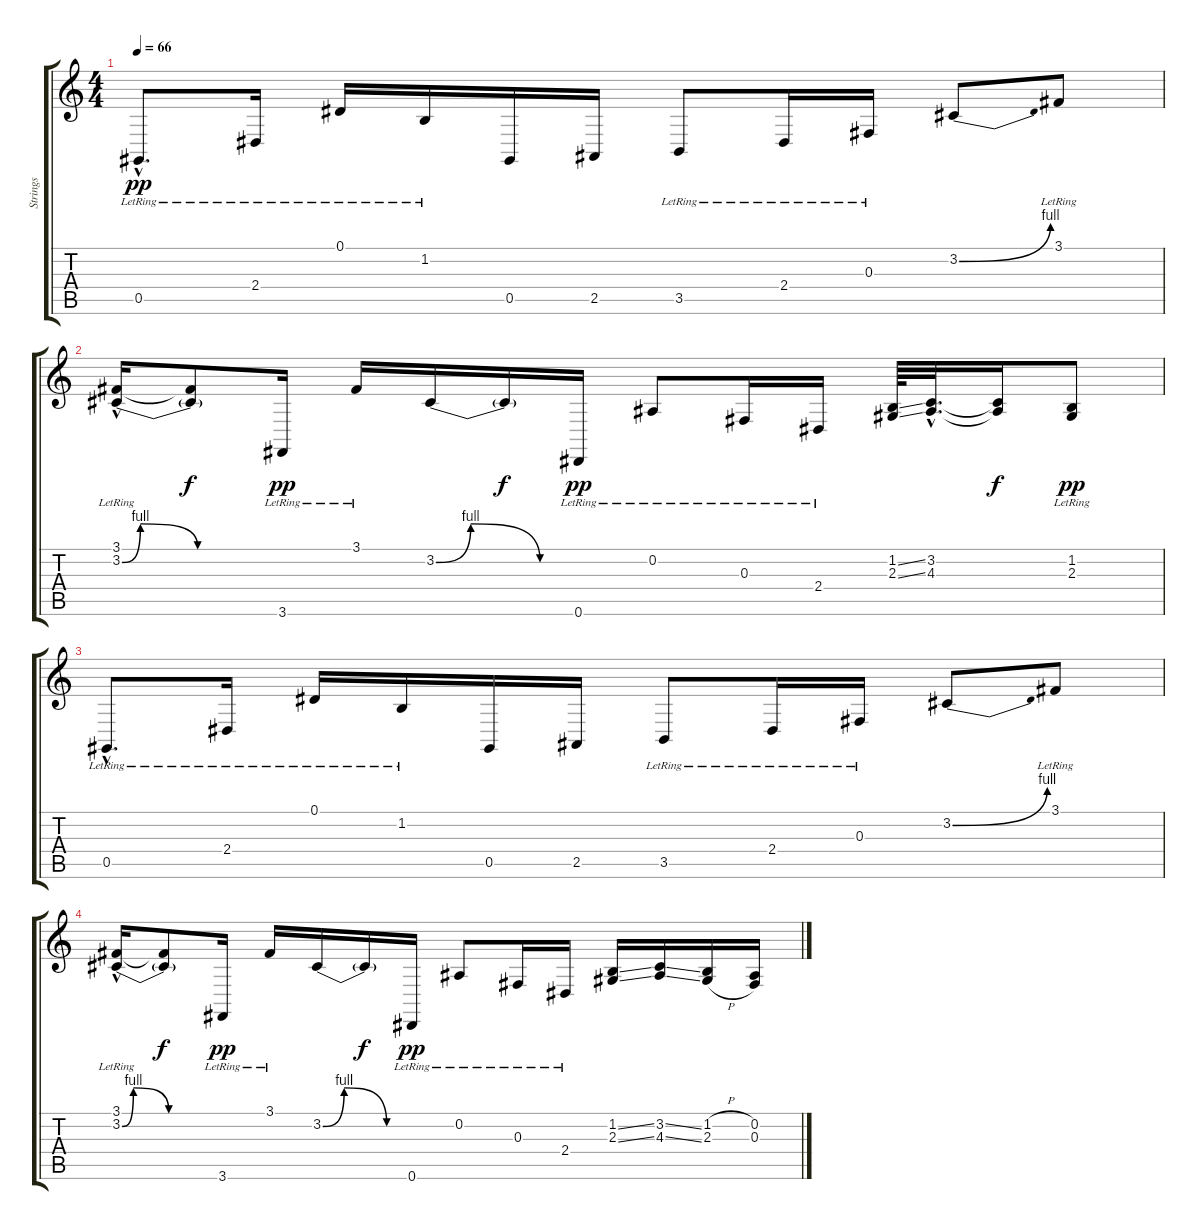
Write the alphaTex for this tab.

\track ("Strings" "Strings") {instrument stringensemble1}
\staff {score tabs}
\tuning (Eb4 Bb3 Gb3 Db3 Ab2 Eb2) {hide}
\ts (4 4)
\tempo 66
\clef g2
\ks c
0.5{hac lr}.8{d dy pp} 2.4{lr}.16 0.1{lr}.16 1.2{lr}.16 0.5.16 2.5.16 3.5{lr}.8 2.4{lr}.16 0.3{lr}.16 3.2{be (bend 0 0 60 4)}.8 3.1{lr}.8 |
(3.1{lr} 3.2{be (custom 0 0 7 4 29 0 60 0) hac}).16 (3.1{t} 3.2{t}).8{dy f} 3.6{lr}.16{dy pp} 3.1{lr}.16 3.2{be (custom 0 0 15 4 45 0 60 0)}.16 3.2{t}.16{dy f} 0.6{lr}.16{dy pp} 0.2{lr}.8 0.3{lr}.16 2.4{lr}.16 (1.2{ss} 2.3{ss}).64 (3.2{hac} 4.3{hac}).32{d} (3.2{t} 4.3{t}).16{dy f} (1.2{lr} 2.3{lr}).8{dy pp} |
0.5{hac lr}.8{d} 2.4{lr}.16 0.1{lr}.16 1.2{lr}.16 0.5.16 2.5.16 3.5{lr}.8 2.4{lr}.16 0.3{lr}.16 3.2{be (bend 0 0 60 4)}.8 3.1{lr}.8 |
(3.1{lr} 3.2{be (custom 0 0 7 4 29 0 60 0) hac}).16 (3.1{t} 3.2{t}).8{dy f} 3.6{lr}.16{dy pp} 3.1{lr}.16 3.2{be (custom 0 0 15 4 45 0 60 0)}.16 3.2{t}.16{dy f} 0.6{lr}.16{dy pp} 0.2{lr}.8 0.3{lr}.16 2.4{lr}.16 (1.2{ss} 2.3{ss}).16 (3.2{ss} 4.3{ss}).16 (1.2{h} 2.3{h}).16 (0.2 0.3).16
